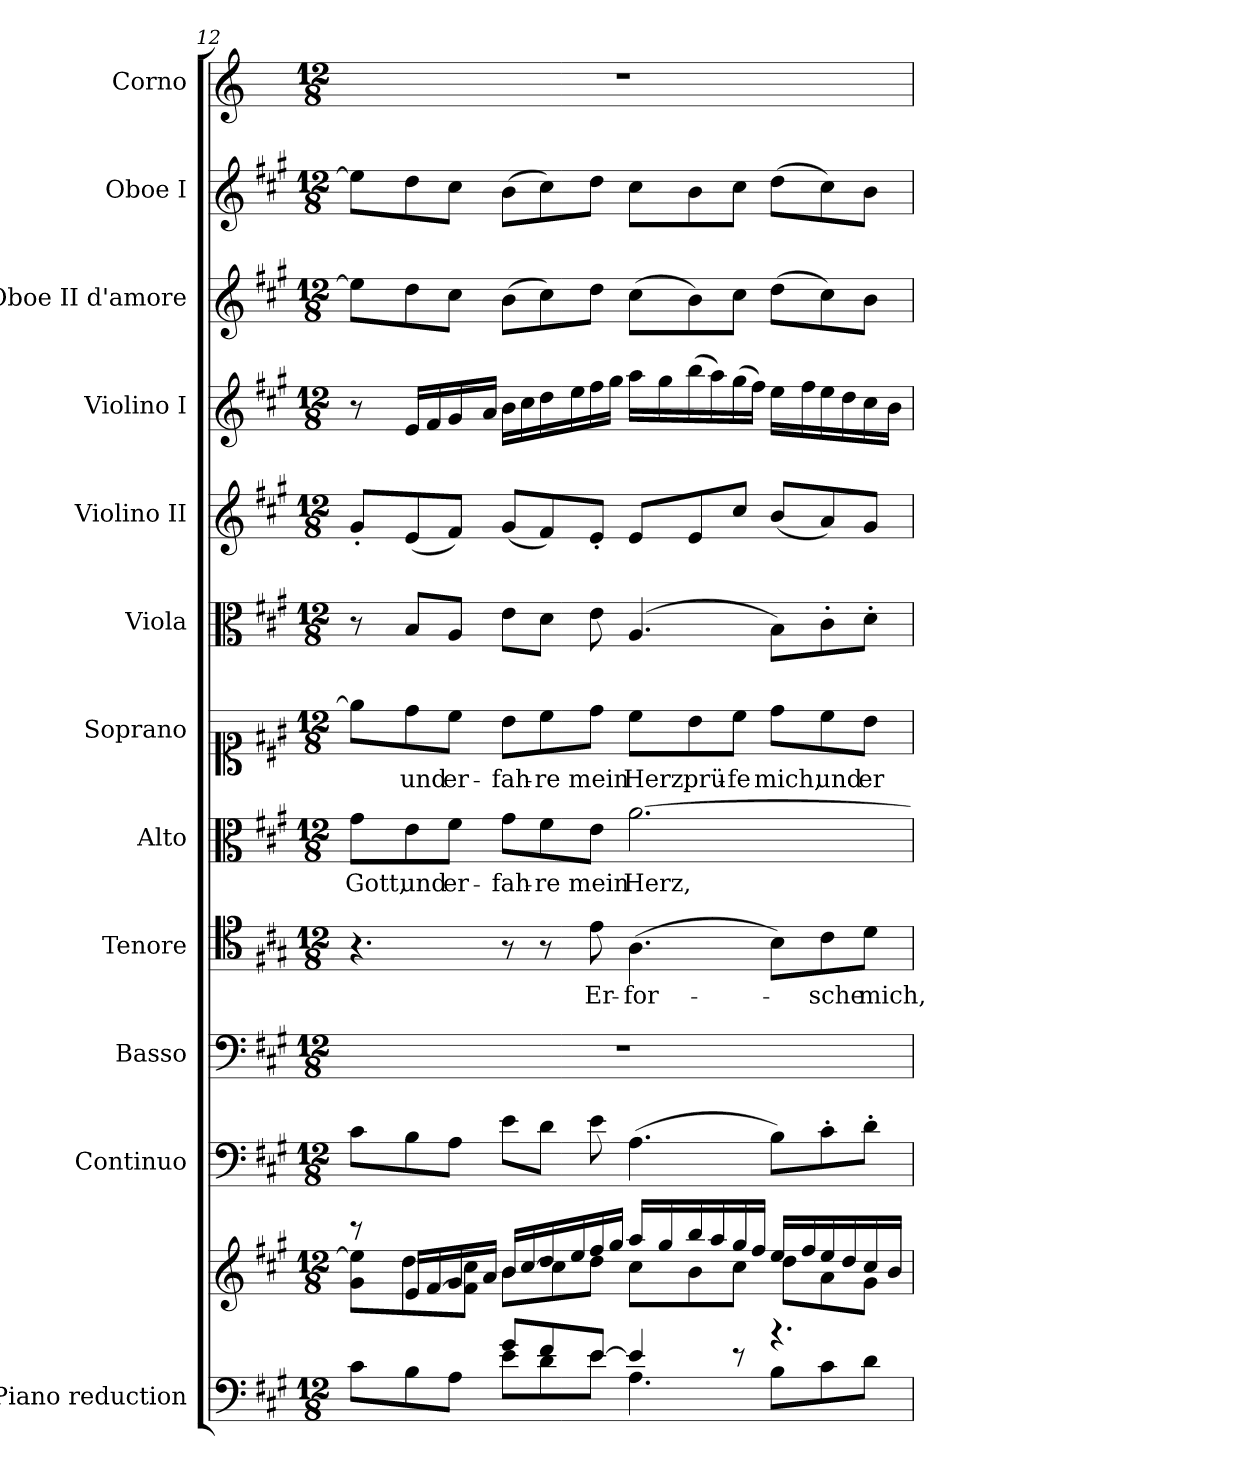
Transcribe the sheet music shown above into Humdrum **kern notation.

**kern	**kern	**kern	**kern	**kern	**text	**kern	**text	**kern	**text	**kern	**kern	**kern	**kern	**kern	**kern
*part12	*part12	*part11	*part10	*part9	*part9	*part8	*part8	*part7	*part7	*part6	*part5	*part4	*part3	*part2	*part1
*staff13	*staff12	*staff11	*staff10	*staff9	*staff9	*staff8	*staff8	*staff7	*staff7	*staff6	*staff5	*staff4	*staff3	*staff2	*staff1
*I"Piano reduction	*	*I"Continuo	*I"Basso	*I"Tenore	*	*I"Alto	*	*I"Soprano	*	*I"Viola	*I"Violino II	*I"Violino I	*I"Oboe II d'amore	*I"Oboe I	*I"Corno
*I'Pno	*	*	*	*	*	*	*	*	*	*I'Vla	*I'Vln	*I'Vln	*I'Ob	*I'Ob	*
!!LO:PB:g=z
*clefF4	*clefG2	*clefF4	*clefF4	*clefC4	*	*clefC3	*	*clefC1	*	*clefC3	*clefG2	*clefG2	*clefG2	*clefG2	*clefG2
*	*	*	*	*	*	*	*	*	*	*	*	*	*	*	*ITrd2c3
*k[f#c#g#]	*k[f#c#g#]	*k[f#c#g#]	*k[f#c#g#]	*k[f#c#g#]	*	*k[f#c#g#]	*	*k[f#c#g#]	*	*k[f#c#g#]	*k[f#c#g#]	*k[f#c#g#]	*k[f#c#g#]	*k[f#c#g#]	*k[f#c#g#]
*M12/8	*M12/8	*M12/8	*M12/8	*M12/8	*	*M12/8	*	*M12/8	*	*M12/8	*M12/8	*M12/8	*M12/8	*M12/8	*M12/8
=12	=12	=12	=12	=12	=12	=12	=12	=12	=12	=12	=12	=12	=12	=12	=12
*^	*^	*	*	*	*	*	*	*	*	*	*	*	*	*	*
!	!	!	!	!	!	!	!	!	!LO:LY:b	!	!	!	!	!	!	!	!
4.ryy	8c#\L	8r	8g#\ 8ee\]L	8c#\L	1.r	4.r	.	8g#\L	Gott,	8ee\L]	.	8r	8g#'/L	8r	8ee\L]	8ee\L]	1.r
!	!	!	!	!	!	!	!	!	!LO:LY:b	!	!LO:LY:b	!	!	!	!	!	!
.	8B\	16e/LL	8dd\	8B\	.	.	.	8e\	und	8dd\	und	8B/L	(8e/	16e/LL	8dd\	8dd\	.
.	.	[<16f#/	.	.	.	.	.	.	.	.	.	.	.	16f#/	.	.	.
!	!	!	!	!	!	!	!	!	!LO:LY:b	!	!LO:LY:b	!	!	!	!	!	!
.	8A\J	16g#/	8f#\] 8cc#\J	8A\J	.	.	.	8f#\J	er-	8cc#\J	er-	8A/J	8f#/J)	16g#/	8cc#\J	8cc#\J	.
.	.	16a/JJ	.	.	.	.	.	.	.	.	.	.	.	16a/JJ	.	.	.
!	!	!	!	!	!	!	!	!	!LO:LY:b	!	!LO:LY:b	!	!	!	!	!	!
8g#/L	8e\L	16b/LL	8b\L	8e\L	.	8r	.	8g#\L	-fah-	8b\L	-fah-	8e\L	(8g#/L	16b\LL	(8b\L	(8b\L	.
.	.	[<16cc#/	.	.	.	.	.	.	.	.	.	.	.	16cc#\	.	.	.
!	!	!	!	!	!	!	!	!	!LO:LY:b	!	!LO:LY:b	!	!	!	!	!	!
8f#/	8d\	16dd/	8cc#\]	8d\J	.	8r	.	8f#\	-re	8cc#\	-re	8d\J	8f#/)	16dd\	8cc#\)	8cc#\)	.
.	.	16ee/	.	.	.	.	.	.	.	.	.	.	.	16ee\	.	.	.
!	!	!	!	!	!	!	!LO:LY:b	!	!LO:LY:b	!	!LO:LY:b	!	!	!	!	!	!
[8e/J	8e\J	16ff#/	8dd\J	8e\	.	8e\	Er-	8e\J	mein	8dd\J	mein	8e\	8e'/J	16ff#\	8dd\J	8dd\J	.
.	.	16gg#/JJ	.	.	.	.	.	.	.	.	.	.	.	16gg#\JJ	.	.	.
!	!	!	!	!	!	!	!LO:LY:b	!	!LO:LY:b	!	!LO:LY:b	!	!	!	!	!	!
4e/]	4.A\	16aa/LL	8cc#\L	(4.A\	.	(4.A\	-for-	[2.a\	Herz,	8cc#\L	Herz;	(4.A/	8e/L	16aa\LL	(8cc#\L	8cc#\L	.
.	.	16gg#/	.	.	.	.	.	.	.	.	.	.	.	16gg#\	.	.	.
!	!	!	!	!	!	!	!	!	!	!	!LO:LY:b	!	!	!	!	!	!
.	.	16bb/	8b\	.	.	.	.	.	.	8b\	prü-	.	8e/	(16bb\	8b\)	8b\	.
.	.	16aa/	.	.	.	.	.	.	.	.	.	.	.	16aa\)	.	.	.
!	!	!	!	!	!	!	!	!	!	!	!LO:LY:b	!	!	!	!	!	!
8r	.	16gg#/	8cc#\J	.	.	.	.	.	.	8cc#\J	-fe	.	8cc#/J	(16gg#\	8cc#\J	8cc#\J	.
.	.	16ff#/JJ	.	.	.	.	.	.	.	.	.	.	.	16ff#\JJ)	.	.	.
!	!	!	!	!	!	!	!	!	!	!	!LO:LY:b	!	!	!	!	!	!
4.r	8B\L	16ee/LL	8dd\L	8B\L)	.	8B\L)	.	.	.	8dd\L	mich,	8B\L)	(8b/L	16ee\LL	(8dd\L	(8dd\L	.
.	.	16ff#/	.	.	.	.	.	.	.	.	.	.	.	16ff#\	.	.	.
!	!	!	!	!	!	!	!LO:LY:b	!	!	!	!LO:LY:b	!	!	!	!	!	!
.	8c#\	16ee/	8a\	8c#'\	.	8c#\	-sche	.	.	8cc#\	und	8c#'\	8a/)	16ee\	8cc#\)	8cc#\)	.
.	.	16dd/	.	.	.	.	.	.	.	.	.	.	.	16dd\	.	.	.
!	!	!	!	!	!	!	!LO:LY:b	!	!	!	!LO:LY:b	!	!	!	!	!	!
.	8d\J	16cc#/	8g#\J	8d'\J	.	8d\J	mich,	.	.	8b\J	er-	8d'\J	8g#/J	16cc#\	8b\J	8b\J	.
.	.	16b/JJ	.	.	.	.	.	.	.	.	.	.	.	16b\JJ	.	.	.
*v	*v	*	*	*	*	*	*	*	*	*	*	*	*	*	*	*	*
*	*v	*v	*	*	*	*	*	*	*	*	*	*	*	*	*	*
=	=	=	=	=	=	=	=	=	=	=	=	=	=	=	=
*-	*-	*-	*-	*-	*-	*-	*-	*-	*-	*-	*-	*-	*-	*-	*-
